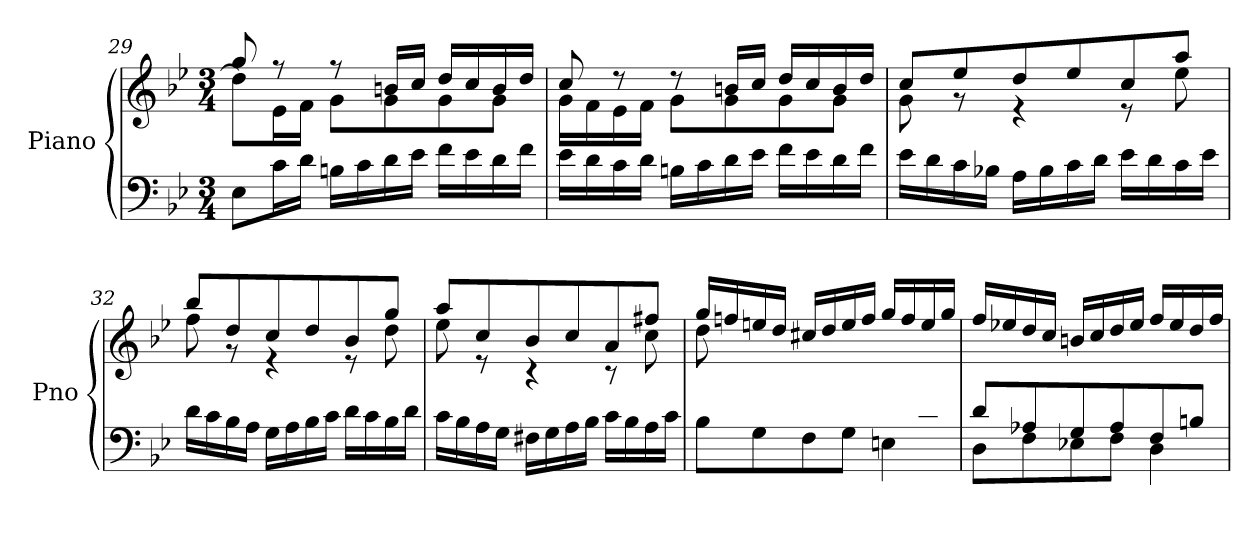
**kern	**kern
*part1	*part1
*staff2	*staff1
*I"Piano	*
*I'Pno	*
!!LO:LB:g=z
*clefF4	*clefG2
*k[b-e-]	*k[b-e-]
*M3/4	*M3/4
=29	=29
*	*^
8E-\L	8gg/	8dd\L]
16c\L	8r	16e-\L
16d\JJ	.	16f\JJ
16Bn\LL	8r	8g\L
16c\	.	.
16d\	16bn/LL	8g\
16e-\JJ	16cc/JJ	.
16f\LL	16dd/LL	8g\
16e-\	16cc/	.
16d\	16b/	8g\J
16f\JJ	16dd/JJ	.
!!LO:PB:g=z	!!
=30	=30	=30
16e-\LL	8cc/	16g\LL
16d\	.	16f\
16c\	8r	16e-\
16d\JJ	.	16f\JJ
16Bn\LL	8r	8g\L
16c\	.	.
16d\	16bn/LL	8g\
16e-\JJ	16cc/JJ	.
16f\LL	16dd/LL	8g\
16e-\	16cc/	.
16d\	16b/	8g\J
16f\JJ	16dd/JJ	.
=31	=31	=31
16e-\LL	8cc/L	8g\
16d\	.	.
16c\	8ee-/	8r
16B-X\JJ	.	.
16A\LL	8dd/	4r
16B-\	.	.
16c\	8ee-/	.
16d\JJ	.	.
16e-\LL	8cc/	8r
16d\	.	.
16c\	8aa/J	8ee-\
16e-\JJ	.	.
=32	=32	=32
16d\LL	8bb-/L	8ff\
16c\	.	.
16B-\	8dd/	8r
16A\JJ	.	.
16G\LL	8cc/	4r
16A\	.	.
16B-\	8dd/	.
16c\JJ	.	.
16d\LL	8b-/	8r
16c\	.	.
16B-\	8gg/J	8dd\
16d\JJ	.	.
!!LO:LB:g=z	!!
=33	=33	=33
16c\LL	8aa/L	8ee-\
16B-\	.	.
16A\	8cc/	8r
16G\JJ	.	.
16F#X\LL	8b-/	4r
16G\	.	.
16A\	8cc/	.
16B-\JJ	.	.
16c\LL	8a/	8r
16B-\	.	.
16A\	8ff#X/J	8cc\
16c\JJ	.	.
!!LO:LB:g=z	!!
=34	=34	=34
*^	*	*
8ryy	8B-\L	16gg/LL	8dd\L
.	.	16ffn/	.
8B-/	8G\	16een/	2ryy
.	.	16dd/JJ	.
8A/	8F\	16cc#X/LL	.
.	.	16dd/	.
8B-/	8G\J	16ee/	.
.	.	16ff/JJ	.
8G/	4En\	16gg/LL	.
.	.	16ff/	.
8c#X/J	.	16ee/	8ryy
.	.	16gg/JJ	.
*	*	*v	*v
=35	=35	=35
8d/L	8D\L	16ff/LL
.	.	16ee-X/
8A-X/	8F\	16dd/
.	.	16cc/JJ
8G/	8E-X\	16bn/LL
.	.	16cc/
8A-/	8F\J	16dd/
.	.	16ee-/JJ
8F/	4D\	16ff/LL
.	.	16ee-/
8Bn/J	.	16dd/
.	.	16ff/JJ
*v	*v	*
=	=
*-	*-
